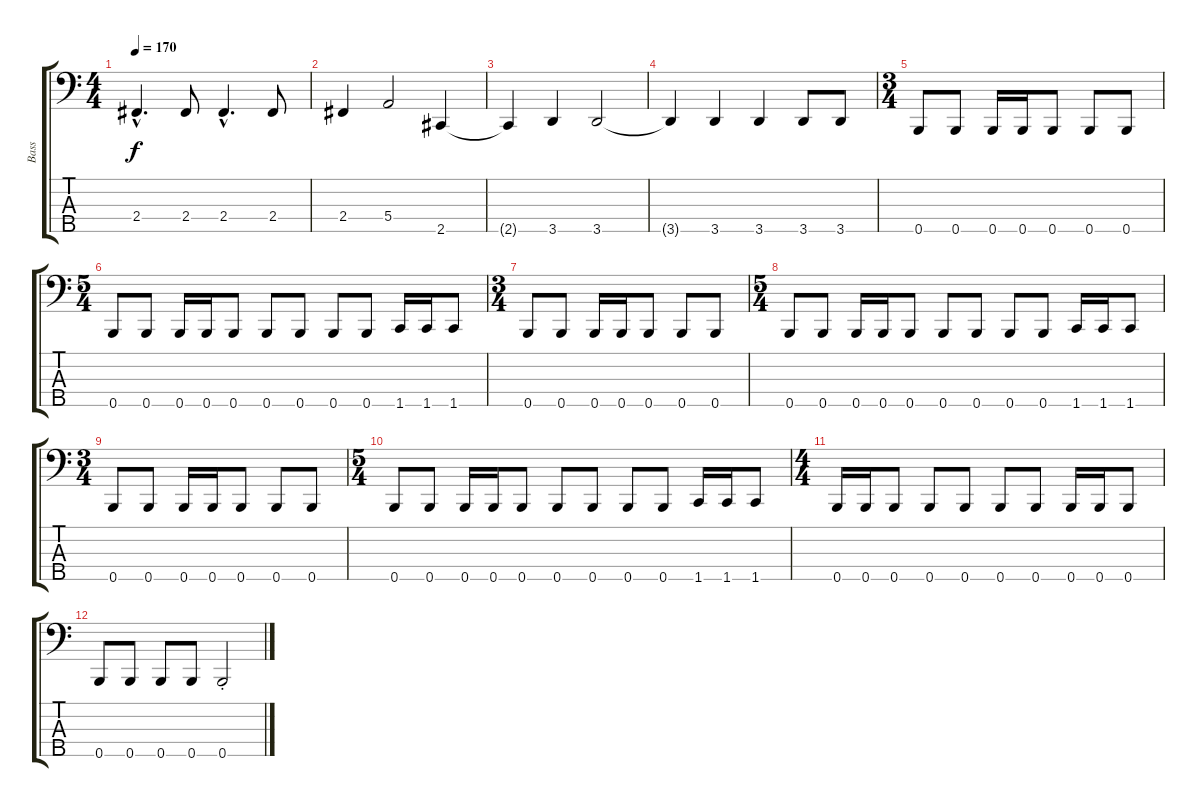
\track ("Bass" "Bass") {instrument electricbasspick}
\staff {score tabs}
\tuning (G2 D2 A1 E1 B0) {hide}
\ts (4 4)
\tempo 170
\clef f4
\ks c
2.4{hac}.4{d dy f} 2.4.8 2.4{hac}.4{d} 2.4.8 |
2.4.4 5.4.2 2.5.4 |
2.5{t}.4 3.5.4 3.5.2 |
3.5{t}.4 3.5.4 3.5.4 3.5.8 3.5.8 |
\ts (3 4)
\section ("" "")
0.5.8 0.5.8 0.5.16 0.5.16 0.5.8 0.5.8 0.5.8 |
\ts (5 4)
0.5.8 0.5.8 0.5.16 0.5.16 0.5.8 0.5.8 0.5.8 0.5.8 0.5.8 1.5.16 1.5.16 1.5.8 |
\ts (3 4)
0.5.8 0.5.8 0.5.16 0.5.16 0.5.8 0.5.8 0.5.8 |
\ts (5 4)
0.5.8 0.5.8 0.5.16 0.5.16 0.5.8 0.5.8 0.5.8 0.5.8 0.5.8 1.5.16 1.5.16 1.5.8 |
\ts (3 4)
0.5.8 0.5.8 0.5.16 0.5.16 0.5.8 0.5.8 0.5.8 |
\ts (5 4)
0.5.8 0.5.8 0.5.16 0.5.16 0.5.8 0.5.8 0.5.8 0.5.8 0.5.8 1.5.16 1.5.16 1.5.8 |
\ts (4 4)
0.5.16 0.5.16 0.5.8 0.5.8 0.5.8 0.5.8 0.5.8 0.5.16 0.5.16 0.5.8 |
0.5.8 0.5.8 0.5.8 0.5.8 0.5{st}.2
